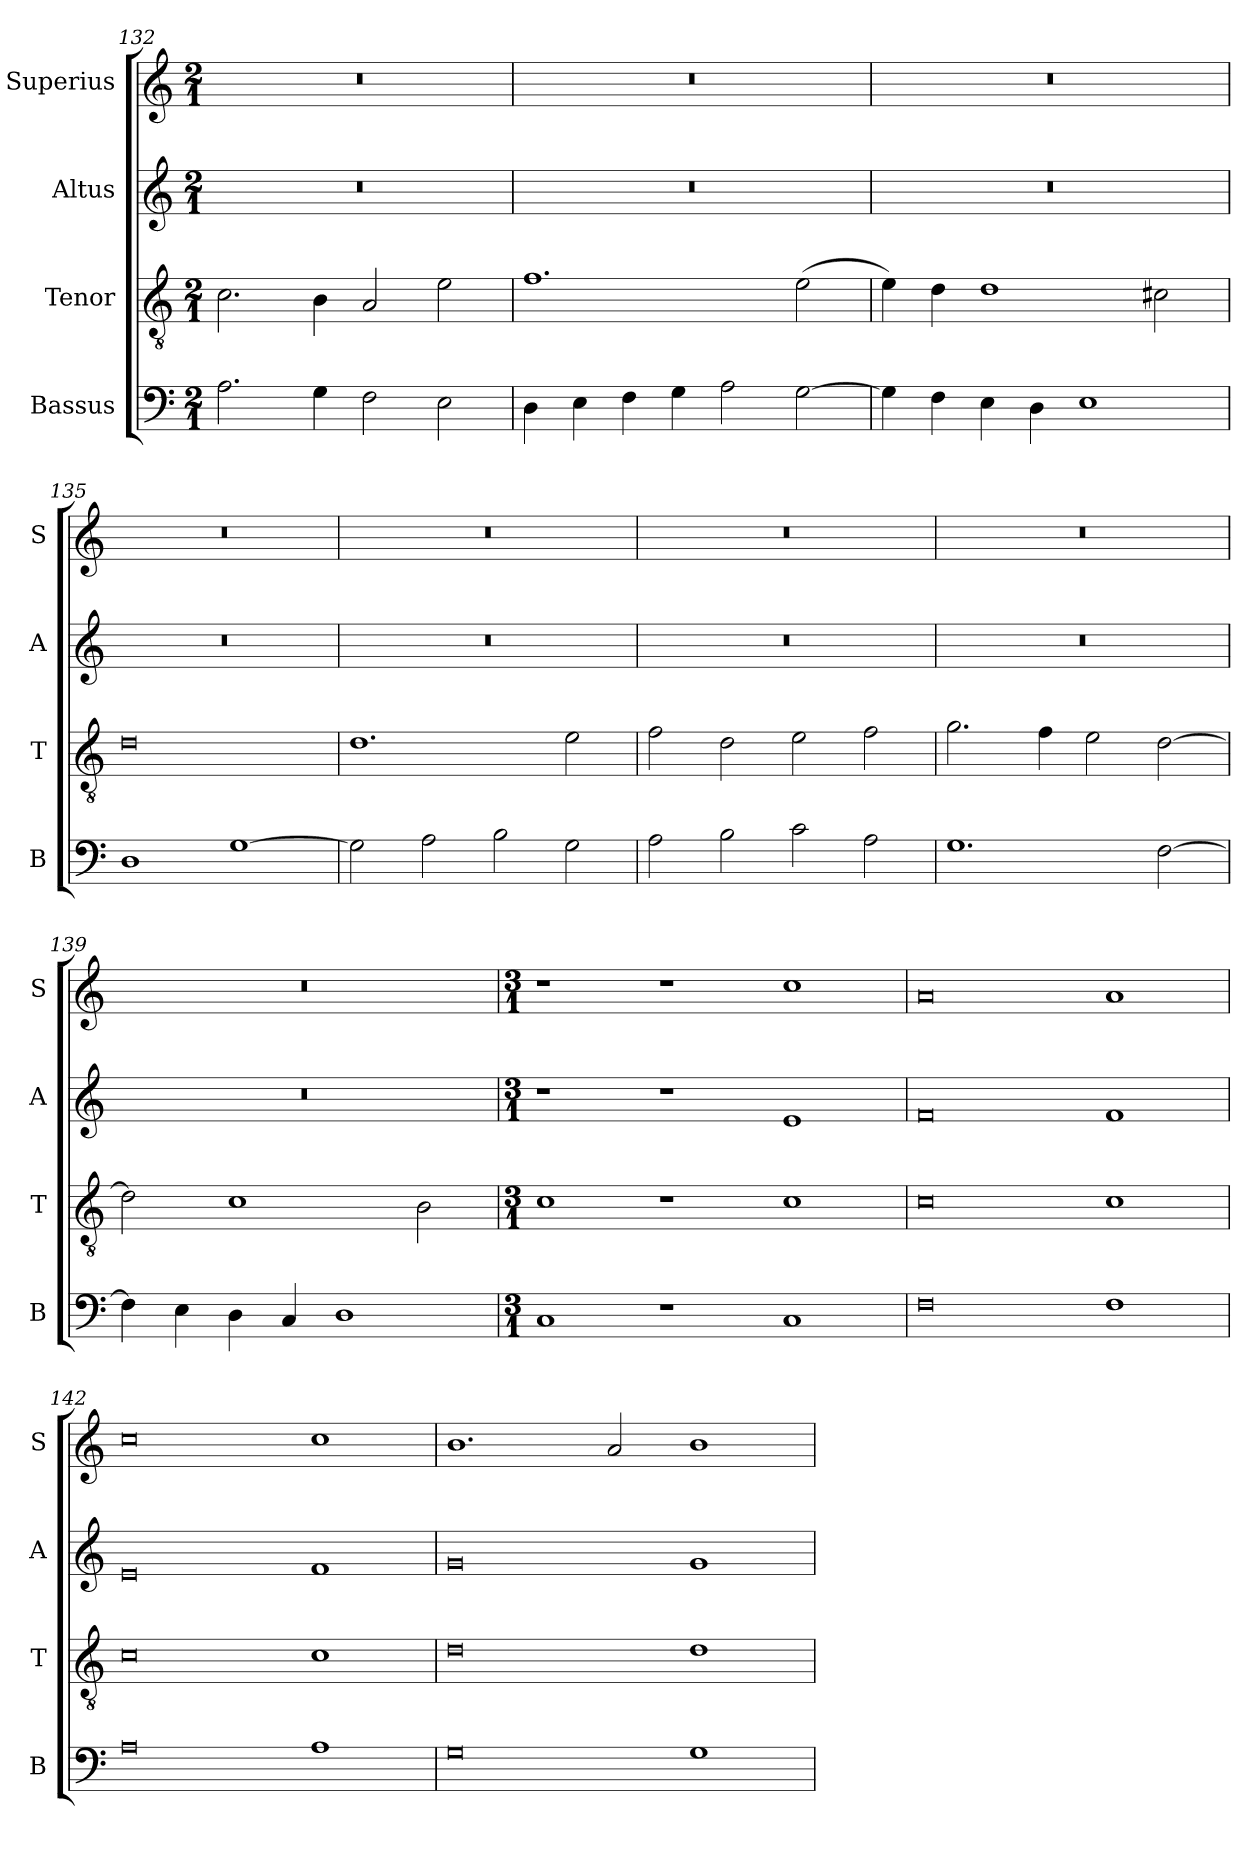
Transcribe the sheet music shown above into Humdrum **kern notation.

**kern	**kern	**kern	**kern
*part4	*part3	*part2	*part1
*staff4	*staff3	*staff2	*staff1
*I"Bassus	*I"Tenor	*I"Altus	*I"Superius
*I'B	*I'T	*I'A	*I'S
*clefF4	*clefGv2	*clefG2	*clefG2
*k[]	*k[]	*k[]	*k[]
*C:	*C:	*C:	*C:
*M2/1	*M2/1	*M2/1	*M2/1
=132	=132	=132	=132
2.A	2.c	0r	0r
4G	4B	.	.
2F	2A	.	.
2E	2e	.	.
=133	=133	=133	=133
4D	1.f	0r	0r
4E	.	.	.
4F	.	.	.
4G	.	.	.
2A	.	.	.
[2G	(2e	.	.
=134	=134	=134	=134
4G]	4e)	0r	0r
4F	4d	.	.
4E	1d	.	.
4D	.	.	.
1E	.	.	.
.	2c#X	.	.
=135	=135	=135	=135
1D	0d	0r	0r
[1G	.	.	.
=136	=136	=136	=136
2G]	1.d	0r	0r
2A	.	.	.
2B	.	.	.
2G	2e	.	.
=137	=137	=137	=137
2A	2f	0r	0r
2B	2d	.	.
2c	2e	.	.
2A	2f	.	.
=138	=138	=138	=138
1.G	2.g	0r	0r
.	4f	.	.
.	2e	.	.
[2F	[2d	.	.
=139	=139	=139	=139
4F]	2d]	0r	0r
4E	.	.	.
4D	1c	.	.
4C	.	.	.
1D	.	.	.
.	2B	.	.
=140	=140	=140	=140
*M3/1	*M3/1	*M3/1	*M3/1
1C	1c	1r	1r
1r	1r	1r	1r
1C	1c	1e	1cc
=141	=141	=141	=141
0F	0c	0f	0a
1F	1c	1f	1a
=142	=142	=142	=142
0A	0c	0e	0cc
1A	1c	1f	1cc
=143	=143	=143	=143
0G	0d	0g	1.b
.	.	.	2a
1G	1d	1g	1b
=	=	=	=
*-	*-	*-	*-
